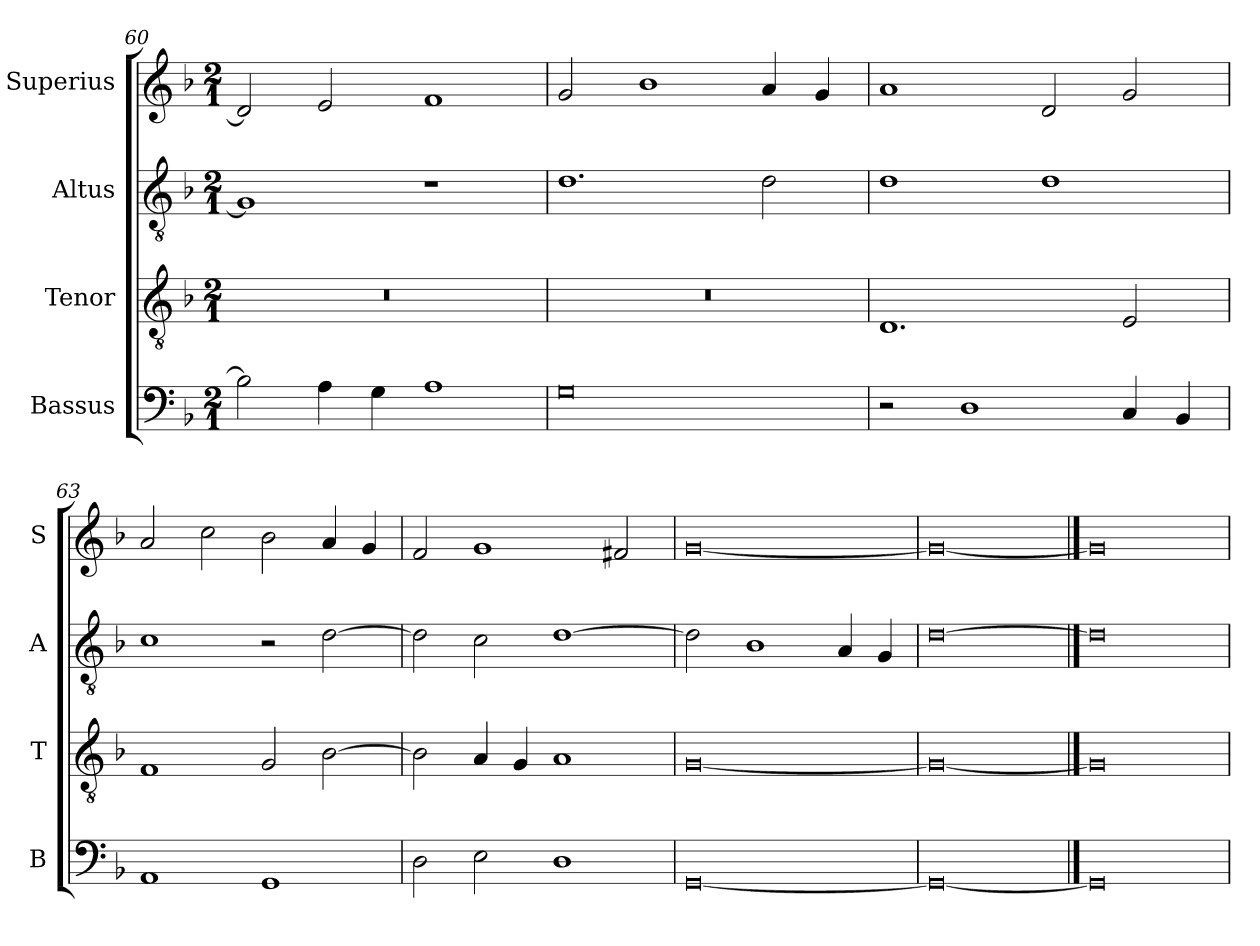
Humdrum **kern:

**kern	**kern	**kern	**kern
*part4	*part3	*part2	*part1
*staff4	*staff3	*staff2	*staff1
*I"Bassus	*I"Tenor	*I"Altus	*I"Superius
*I'B	*I'T	*I'A	*I'S
*clefF4	*clefGv2	*clefGv2	*clefG2
*k[b-]	*k[b-]	*k[b-]	*k[b-]
*F:	*F:	*F:	*F:
*M2/1	*M2/1	*M2/1	*M2/1
=60	=60	=60	=60
2B-]	0r	1G]	2d]
4A	.	.	2e
4G	.	.	.
1A	.	1r	1f
=61	=61	=61	=61
0G	0r	1.d	2g
.	.	.	1b-
.	.	2d	4a
.	.	.	4g
=62	=62	=62	=62
2r	1.D	1d	1a
1D	.	.	.
.	.	1d	2d
4C	2E	.	2g
4BB-	.	.	.
=63	=63	=63	=63
1AA	1F	1c	2a
.	.	.	2cc
1GG	2G	2r	2b-
.	[2B-	[2d	4a
.	.	.	4g
=64	=64	=64	=64
2D	2B-]	2d]	2f
2E	4A	2c	1g
.	4G	.	.
1D	1A	[1d	.
.	.	.	2f#X
=65	=65	=65	=65
[0GG	[0G	2d]	[0g
.	.	1B-	.
.	.	4A	.
.	.	4G	.
=66	=66	=66	=66
0GG_	0G_	[0d	0g_
==67	==67	==67	==67
0GG]	0G]	0d]	0g]
=	=	=	=
*-	*-	*-	*-
